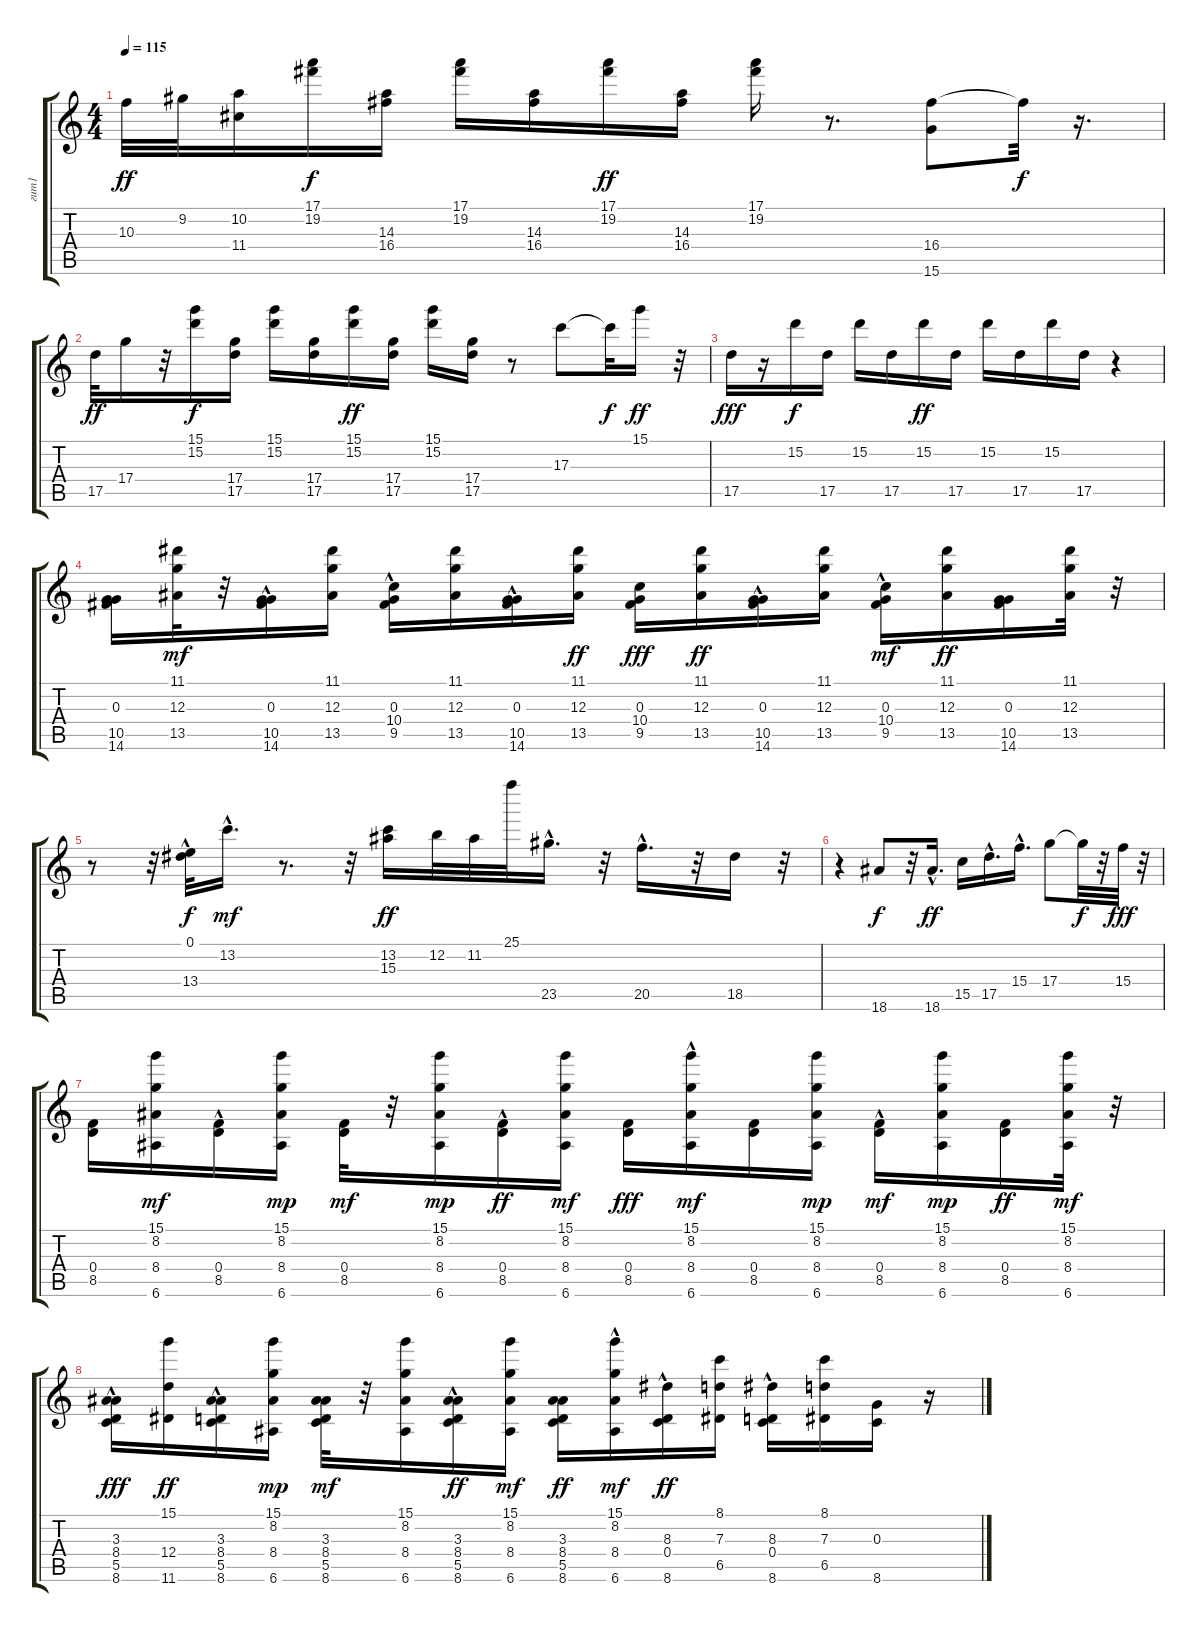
\track ("гит1" "гит1") {instrument acousticguitarsteel}
\staff {score tabs}
\tuning (E4 B3 G3 D3 A2 E2) {hide}
\ts (4 4)
\tempo 115
\clef g2
\ks c
10.3.32{dy ff} 9.2.32 (10.2 11.4).16 (17.1 19.2).16{dy f} (14.3 16.4).16 (17.1 19.2).16 (14.3 16.4).16 (17.1 19.2).16{dy ff} (14.3 16.4).16 (17.1 19.2).16 r.8{d} (16.4 15.6).8 16.4{t}.32{dy f} r.16{d} |
17.5.32{dy ff} 17.4.16 r.32 (15.1 15.2).16{dy f} (17.4 17.5).16 (15.1 15.2).16 (17.4 17.5).16 (15.1 15.2).16{dy ff} (17.4 17.5).16 (15.1 15.2).16 (17.4 17.5).16 r.8 17.3.8 17.3{t}.32{dy f} 15.1.16{dy ff} r.32 |
17.5.16{dy fff} r.16 15.2.16{dy f} 17.5.16 15.2.16 17.5.16 15.2.16{dy ff} 17.5.16 15.2.16 17.5.16 15.2.16 17.5.16 r.4 |
(0.3 10.5 14.6).16 (11.1 12.3 13.5).32{dy mf} r.32 (0.3{hac} 10.5 14.6).16 (11.1 12.3 13.5).16 (0.3{hac} 10.4 9.5).16 (11.1 12.3 13.5).16 (0.3{hac} 10.5 14.6).16 (11.1 12.3 13.5).16{dy ff} (0.3 10.4 9.5).16{dy fff} (11.1 12.3 13.5).16{dy ff} (0.3{hac} 10.5 14.6).16 (11.1 12.3 13.5).16 (0.3{hac} 10.4 9.5).16{dy mf} (11.1 12.3 13.5).16{dy ff} (0.3 10.5 14.6).16 (11.1 12.3 13.5).32 r.32 |
r.8 r.32 (0.1{hac} 13.4{hac}).32{dy f} 13.2{hac}.16{d dy mf} r.8{d} r.32 (13.2 15.3).16{dy ff} 12.2.32 11.2.32 25.1.32 23.5{hac}.16{d} r.32 20.5{hac}.16{d} r.32 18.5.16 r.32 |
r.4 18.6.8{dy f} r.32 18.6{hac}.16{d dy ff} 15.5.16 17.5{hac}.16{d} 15.4{hac}.16{d} 17.4.8 17.4{t}.32{dy f} r.32 15.4.32{dy fff} r.32 |
(0.4 8.5).16 (15.1 8.2 8.4 6.6).16{dy mf} (0.4{hac} 8.5).16 (15.1 8.2 8.4 6.6).16{dy mp} (0.4 8.5).32{dy mf} r.32 (15.1 8.2 8.4 6.6).16{dy mp} (0.4{hac} 8.5).16{dy ff} (15.1 8.2 8.4 6.6).16{dy mf} (0.4 8.5).16{dy fff} (15.1{hac} 8.2 8.4 6.6).16{dy mf} (0.4 8.5).16 (15.1 8.2 8.4 6.6).16{dy mp} (0.4{hac} 8.5).16{dy mf} (15.1 8.2 8.4 6.6).16{dy mp} (0.4 8.5).16{dy ff} (15.1 8.2 8.4 6.6).32{dy mf} r.32 |
(3.3 8.4 5.5{hac} 8.6).16{dy fff} (15.1 12.4 11.6).16{dy ff} (3.3 8.4 5.5{hac} 8.6).16 (15.1 8.2 8.4 6.6).16{dy mp} (3.3 8.4 5.5 8.6).32{dy mf} r.32 (15.1 8.2 8.4 6.6).16 (3.3 8.4 5.5{hac} 8.6).16{dy ff} (15.1 8.2 8.4 6.6).16{dy mf} (3.3 8.4 5.5 8.6).16{dy ff} (15.1{hac} 8.2 8.4 6.6).16{dy mf} (8.3 0.4{hac} 8.6).16{dy ff} (8.1 7.3 6.5).16 (8.3 0.4{hac} 8.6).16 (8.1 7.3 6.5).16 (0.3 8.6).16 r.16
